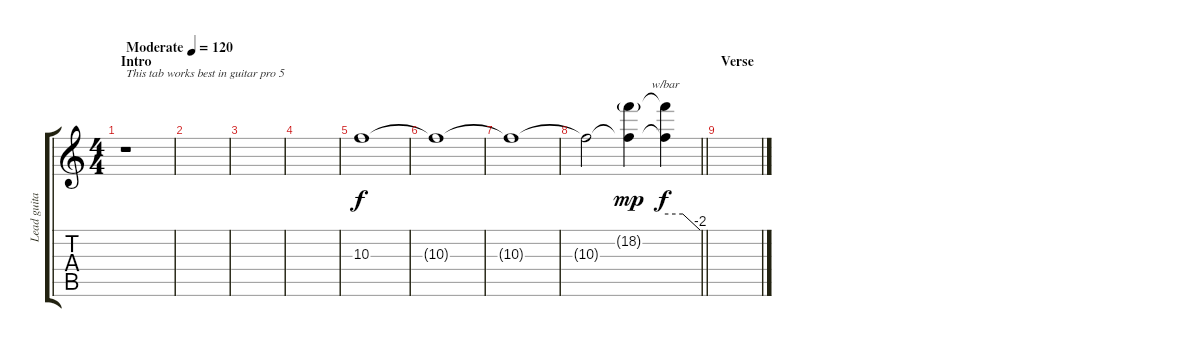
\track ("Lead guitar" "Lead guita") {instrument distortionguitar}
\staff {score tabs}
\tuning (E4 B3 G3 D3 A2 E2) {hide}
\ts (4 4)
\section ("" "Intro")
\tempo (120 "Moderate")
\clef g2
\ks c
r.1{txt "This tab works best in guitar pro 5" dy f instrument distortionguitar} |
|
|
|
10.3.1{volume 12} |
10.3{t}.1 |
10.3{t}.1{volume 14} |
\barLineRight lightlight
10.3{t}.2{volume 16 balance 8} (18.2{g} 10.3{t}).4{dy mp} (18.2{t} 10.3{t}).4{tbe (custom default 0 0 30 0 60 -8) dy f} |
\section ("" "Verse")
